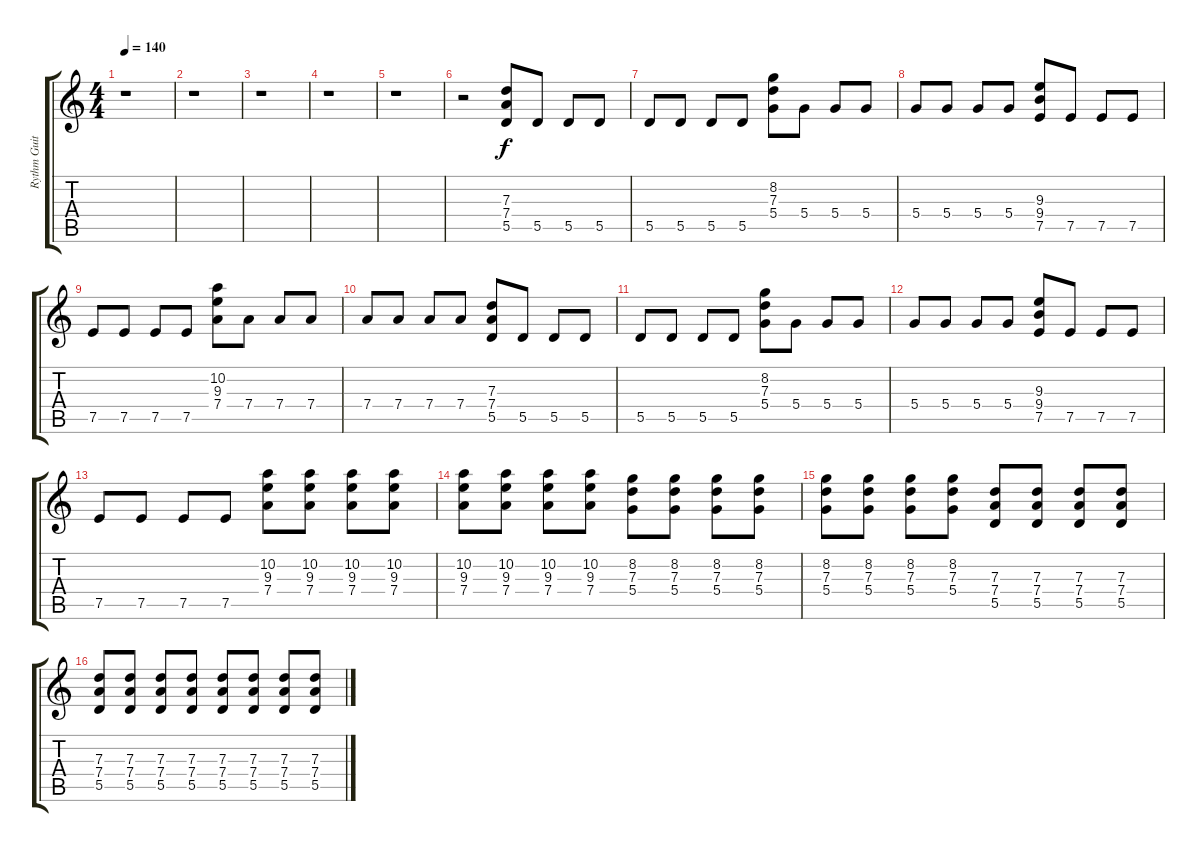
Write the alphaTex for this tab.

\track ("Rythm Guitar" "Rythm Guit") {instrument distortionguitar}
\staff {score tabs}
\tuning (E4 B3 G3 D3 A2 E2) {hide}
\ts (4 4)
\tempo 140
\clef g2
\ks c
r.1{dy f} |
r.1 |
r.1 |
r.1 |
r.1 |
r.2 (7.3 7.4 5.5).8{volume 10} 5.5.8 5.5.8 5.5.8 |
5.5.8 5.5.8 5.5.8 5.5.8 (8.2 7.3 5.4).8 5.4.8 5.4.8 5.4.8 |
5.4.8 5.4.8 5.4.8 5.4.8 (9.3 9.4 7.5).8 7.5.8 7.5.8 7.5.8 |
7.5.8 7.5.8 7.5.8 7.5.8 (10.2 9.3 7.4).8 7.4.8 7.4.8 7.4.8 |
7.4.8 7.4.8 7.4.8 7.4.8 (7.3 7.4 5.5).8 5.5.8 5.5.8 5.5.8 |
5.5.8 5.5.8 5.5.8 5.5.8 (8.2 7.3 5.4).8 5.4.8 5.4.8 5.4.8 |
5.4.8 5.4.8 5.4.8 5.4.8 (9.3 9.4 7.5).8 7.5.8 7.5.8 7.5.8 |
7.5.8 7.5.8 7.5.8 7.5.8 (10.2 9.3 7.4).8{volume 11} (10.2 9.3 7.4).8 (10.2 9.3 7.4).8{volume 12} (10.2 9.3 7.4).8 |
(10.2 9.3 7.4).8{volume 13} (10.2 9.3 7.4).8 (10.2 9.3 7.4).8 (10.2 9.3 7.4).8 (8.2 7.3 5.4).8 (8.2 7.3 5.4).8 (8.2 7.3 5.4).8 (8.2 7.3 5.4).8 |
(8.2 7.3 5.4).8 (8.2 7.3 5.4).8 (8.2 7.3 5.4).8 (8.2 7.3 5.4).8 (7.3 7.4 5.5).8 (7.3 7.4 5.5).8 (7.3 7.4 5.5).8 (7.3 7.4 5.5).8 |
(7.3 7.4 5.5).8 (7.3 7.4 5.5).8 (7.3 7.4 5.5).8 (7.3 7.4 5.5).8 (7.3 7.4 5.5).8 (7.3 7.4 5.5).8 (7.3 7.4 5.5).8 (7.3 7.4 5.5).8
